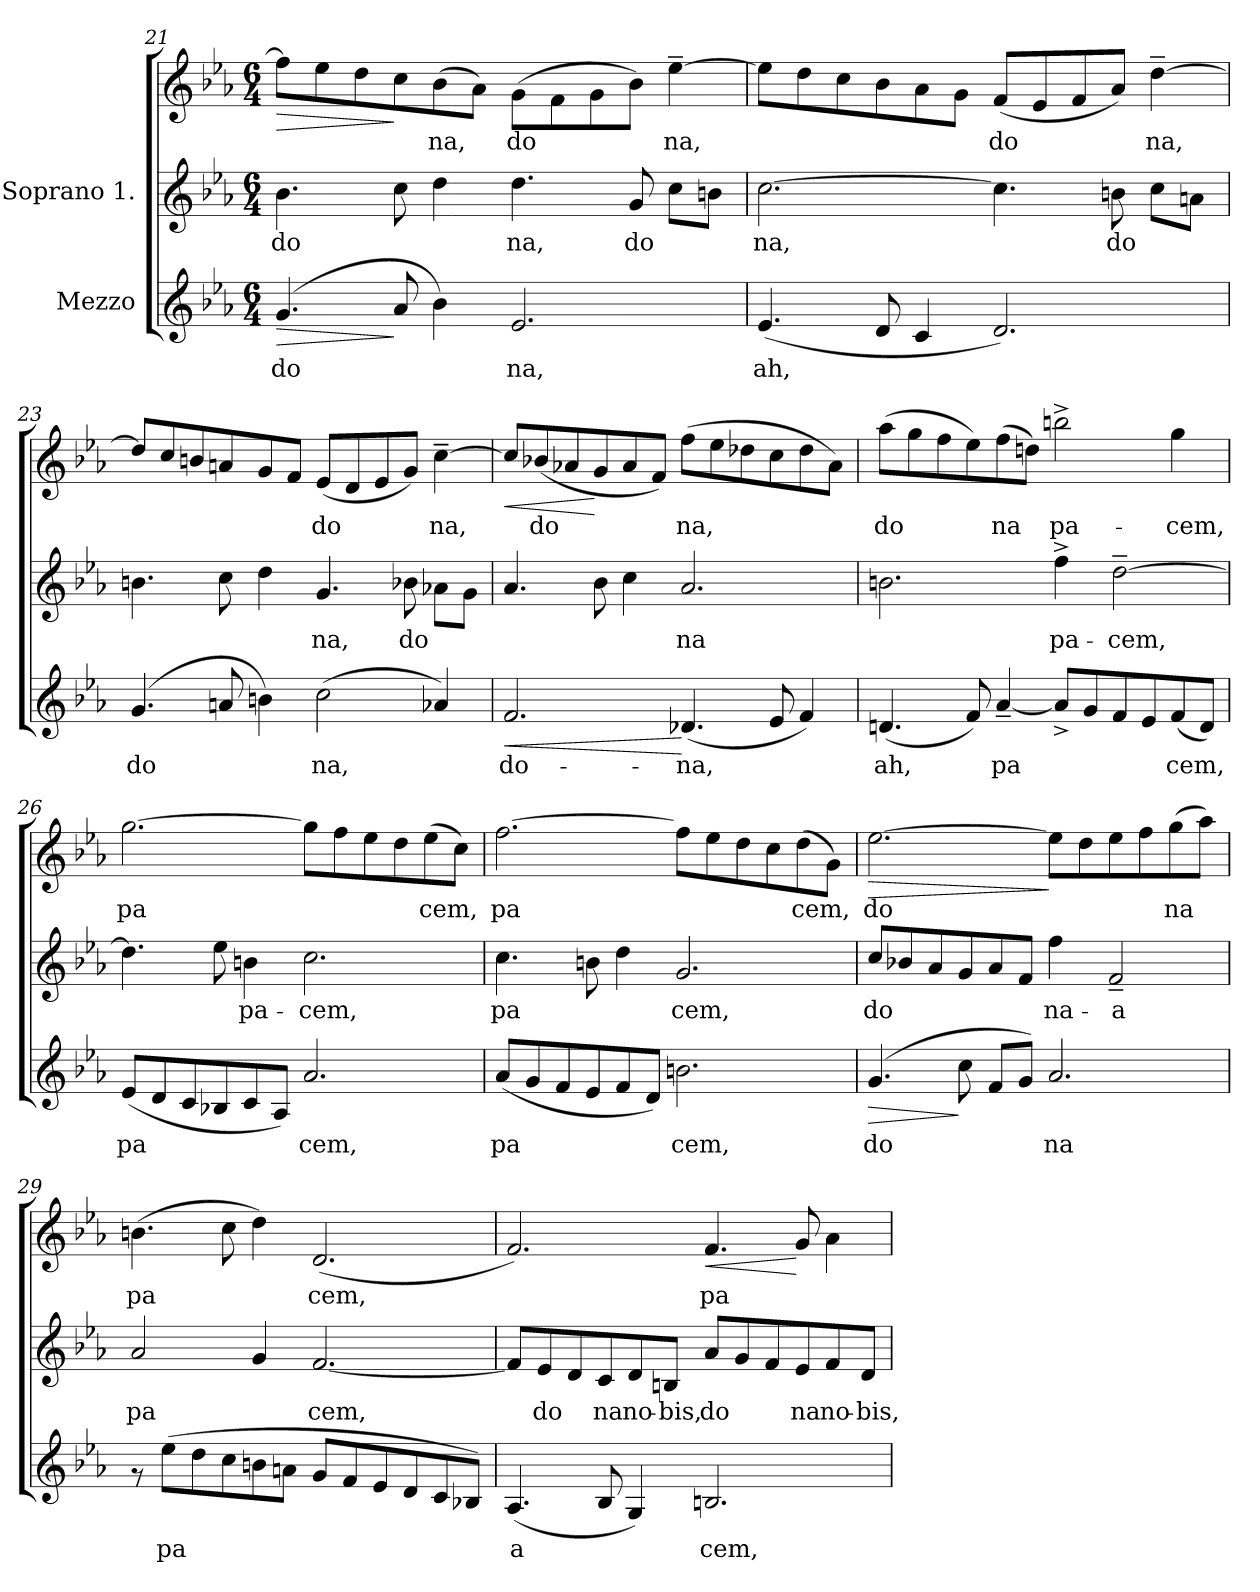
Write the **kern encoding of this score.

**kern	**text	**dynam	**kern	**text	**kern	**text	**dynam
*part2	*part2	*part2	*part1	*part1	*part1	*part1	*part1
*staff3	*staff3	*staff3	*staff2	*staff2	*staff1	*staff1	*staff1/2
*I"Mezzo	*	*	*I"Soprano 1.	*	*	*	*
*clefG2	*	*	*clefG2	*	*clefG2	*	*
*k[b-e-a-]	*	*	*k[b-e-a-]	*	*k[b-e-a-]	*	*
*E-:	*	*	*E-:	*	*E-:	*	*
*M6/4	*	*	*M6/4	*	*M6/4	*	*
=21	=21	=21	=21	=21	=21	=21	=21
!	!LO:LY:b:cj	!LO:HP:b	!	!LO:LY:b:cj	!	!LO:LY:b:cj	!LO:HP:b
(>4.g/	do-	>	4.b-\	do-	8ff\L]	.	>
!	!	!	!	!	!	!LO:LY:b:cj	!
.	.	.	.	.	8ee-\	.	.
!	!	!	!	!	!	!LO:LY:b:cj	!
.	.	.	.	.	8dd\	.	.
!	!LO:LY:b:cj	!	!	!LO:LY:b:cj	!	!LO:LY:b:cj	!
8a-/	-	]	8cc\	-	8cc\	.	]
!	!LO:LY:b:cj	!	!	!LO:LY:b:cj	!	!LO:LY:b:cj	!
4b-\)	.	.	4dd\	.	(>8b-\	na,	.
!	!	!	!	!	!	!LO:LY:b:cj	!
.	.	.	.	.	8a-\J)	.	.
!	!LO:LY:b:cj	!	!	!LO:LY:b:cj	!	!LO:LY:b:cj	!
2.e-/	na,	.	4.dd\	na,	(>8g\L	do-	.
!	!	!	!	!	!	!LO:LY:b:cj	!
.	.	.	.	.	8f\	-	.
!	!	!	!	!	!	!LO:LY:b:cj	!
.	.	.	.	.	8g\	.	.
!	!	!	!	!LO:LY:b:cj	!	!LO:LY:b:cj	!
.	.	.	8g/	do-	8b-\J)	.	.
!	!	!	!	!LO:LY:b:cj	!	!LO:LY:b:cj	!
.	.	.	8cc\L	--	[>4ee-~>\	na,	.
!	!	!	!	!LO:LY:b:cj	!	!	!
.	.	.	8bn\J	--	.	.	.
!!LO:PB:g=z
=22	=22	=22	=22	=22	=22	=22	=22
!	!LO:LY:b:cj	!	!	!LO:LY:b:cj	!	!LO:LY:b:cj	!
(>4.e-/	ah,	.	[>2.cc\	na,	8ee-\L]	-	.
!	!	!	!	!	!	!LO:LY:b:cj	!
.	.	.	.	.	8dd\	.	.
!	!	!	!	!	!	!LO:LY:b:cj	!
.	.	.	.	.	8cc\	.	.
!	!LO:LY:b:cj	!	!	!	!	!LO:LY:b:cj	!
8d/	.	.	.	.	8b-\	.	.
!	!LO:LY:b:cj	!	!	!	!	!LO:LY:b:cj	!
4c/	.	.	.	.	8a-\	.	.
!	!	!	!	!	!	!LO:LY:b:cj	!
.	.	.	.	.	8g\J	.	.
!	!LO:LY:b:cj	!	!	!LO:LY:b:cj	!	!LO:LY:b:cj	!
2.d/)	.	.	4.cc\]	.	(>8f/L	do-	.
!	!	!	!	!	!	!LO:LY:b:cj	!
.	.	.	.	.	8e-/	-	.
!	!	!	!	!	!	!LO:LY:b:cj	!
.	.	.	.	.	8f/	.	.
!	!	!	!	!LO:LY:b:cj	!	!LO:LY:b:cj	!
.	.	.	8bn\	do-	8a-/J)	.	.
!	!	!	!	!LO:LY:b:cj	!	!LO:LY:b:cj	!
.	.	.	8cc\L	--	[>4dd~>\	na,	.
!	!	!	!	!LO:LY:b:cj	!	!	!
.	.	.	8an\J	--	.	.	.
=23	=23	=23	=23	=23	=23	=23	=23
!	!LO:LY:b:cj	!	!	!LO:LY:b:cj	!	!LO:LY:b:cj	!
(>4.g/	do-	.	4.bn\	.	8dd/L]	-	.
!	!	!	!	!	!	!LO:LY:b:cj	!
.	.	.	.	.	8cc/	.	.
!	!	!	!	!	!	!LO:LY:b:cj	!
.	.	.	.	.	8bn/	.	.
!	!LO:LY:b:cj	!	!	!LO:LY:b:cj	!	!LO:LY:b:cj	!
8an/	-	.	8cc\	.	8an/	.	.
!	!LO:LY:b:cj	!	!	!LO:LY:b:cj	!	!LO:LY:b:cj	!
4bn\)	.	.	4dd\	.	8g/	.	.
!	!	!	!	!	!	!LO:LY:b:cj	!
.	.	.	.	.	8f/J	.	.
!	!LO:LY:b:cj	!	!	!LO:LY:b:cj	!	!LO:LY:b:cj	!
(>2cc\	na,	.	4.g/	na,	(>8e-/L	do-	.
!	!	!	!	!	!	!LO:LY:b:cj	!
.	.	.	.	.	8d/	-	.
!	!	!	!	!	!	!LO:LY:b:cj	!
.	.	.	.	.	8e-/	.	.
!	!	!	!	!LO:LY:b:cj	!	!LO:LY:b:cj	!
.	.	.	8b-X\	do-	8g/J)	.	.
!	!LO:LY:b:cj	!	!	!LO:LY:b:cj	!	!LO:LY:b:cj	!
4a-X/)	.	.	8a-X\L	--	[>4cc~>\	na,	.
!	!	!	!	!LO:LY:b:cj	!	!	!
.	.	.	8g\J	--	.	.	.
=24	=24	=24	=24	=24	=24	=24	=24
!	!LO:LY:b:cj	!LO:HP:b	!	!LO:LY:b:cj	!	!LO:LY:b:cj	!LO:HP:b
2.f/	do-	<	4.a-/	.	8cc/L]	-	<
!	!	!	!	!	!	!LO:LY:b:cj	!
.	.	.	.	.	(>8b-X/	do-	.
!	!	!	!	!	!	!LO:LY:b:cj	!
.	.	.	.	.	8a-X/	-	.
!	!	!	!	!LO:LY:b:cj	!	!LO:LY:b:cj	!
.	.	.	8b-\	.	8g/	.	[
!	!	!	!	!LO:LY:b:cj	!	!LO:LY:b:cj	!
.	.	.	4cc\	.	8a-/	.	.
!	!	!	!	!	!	!LO:LY:b:cj	!
.	.	.	.	.	8f/J)	.	.
!	!LO:LY:b:cj	!	!	!LO:LY:b:cj	!	!LO:LY:b:cj	!
(>4.d-X/	-na,	[	2.a-/	na	(>8ff\L	na,	.
!	!	!	!	!	!	!LO:LY:b:cj	!
.	.	.	.	.	8ee-\	.	.
!	!	!	!	!	!	!LO:LY:b:cj	!
.	.	.	.	.	8dd-X\	.	.
!	!LO:LY:b:cj	!	!	!	!	!LO:LY:b:cj	!
8e-/	.	.	.	.	8cc\	.	.
!	!LO:LY:b:cj	!	!	!	!	!LO:LY:b:cj	!
4f/)	.	.	.	.	8dd-\	.	.
!	!	!	!	!	!	!LO:LY:b:cj	!
.	.	.	.	.	8a-\J)	.	.
!!LO:LB:g=z
=25	=25	=25	=25	=25	=25	=25	=25
!	!LO:LY:b:cj	!	!	!LO:LY:b:cj	!	!LO:LY:b:cj	!
(>4.dn/	ah,	.	2.bn\	.	(>8aa-\L	do-	.
!	!	!	!	!	!	!LO:LY:b:cj	!
.	.	.	.	.	8gg\	-	.
!	!	!	!	!	!	!LO:LY:b:cj	!
.	.	.	.	.	8ff\	.	.
!	!LO:LY:b:cj	!	!	!	!	!LO:LY:b:cj	!
8f/)	.	.	.	.	8ee-\)	.	.
!	!LO:LY:b:cj	!	!	!	!	!LO:LY:b:cj	!
[<4a-~</	pa-	.	.	.	(>8ff\	na	.
!	!	!	!	!	!	!LO:LY:b:cj	!
.	.	.	.	.	8ddn\J)	.	.
!	!LO:LY:b:cj	!	!	!LO:LY:b:cj	!	!LO:LY:b:cj	!
8a-^</L]	-	.	4ff^>\	pa-	2bbn^>\	pa-	.
!	!LO:LY:b:cj	!	!	!	!	!	!
8g/	.	.	.	.	.	.	.
!	!LO:LY:b:cj	!	!	!LO:LY:b:cj	!	!	!
8f/	.	.	[>2dd~>\	-cem,	.	.	.
!	!LO:LY:b:cj	!	!	!	!	!	!
8e-/	.	.	.	.	.	.	.
!	!LO:LY:b:cj	!	!	!	!	!LO:LY:b:cj	!
(>8f/	cem,	.	.	.	4gg\	-cem,	.
!	!LO:LY:b:cj	!	!	!	!	!	!
8d/J)	.	.	.	.	.	.	.
=26	=26	=26	=26	=26	=26	=26	=26
!	!LO:LY:b:cj	!	!	!LO:LY:b:cj	!	!LO:LY:b:cj	!
(>8e-/L	pa-	.	4.dd\]	.	[>2.gg\	pa-	.
!	!LO:LY:b:cj	!	!	!	!	!	!
8d/	-	.	.	.	.	.	.
!	!LO:LY:b:cj	!	!	!	!	!	!
8c/	.	.	.	.	.	.	.
!	!LO:LY:b:cj	!	!	!LO:LY:b:cj	!	!	!
8B-X/	.	.	8ee-\	.	.	.	.
!	!LO:LY:b:cj	!	!	!LO:LY:b:cj	!	!	!
8c/	.	.	4bn\	pa-	.	.	.
!	!LO:LY:b:cj	!	!	!	!	!	!
8A-/J)	.	.	.	.	.	.	.
!	!LO:LY:b:cj	!	!	!LO:LY:b:cj	!	!LO:LY:b:cj	!
2.a-/	cem,	.	2.cc\	-cem,	8gg\L]	-	.
!	!	!	!	!	!	!LO:LY:b:cj	!
.	.	.	.	.	8ff\	.	.
!	!	!	!	!	!	!LO:LY:b:cj	!
.	.	.	.	.	8ee-\	.	.
!	!	!	!	!	!	!LO:LY:b:cj	!
.	.	.	.	.	8dd\	.	.
!	!	!	!	!	!	!LO:LY:b:cj	!
.	.	.	.	.	(>8ee-\	cem,	.
!	!	!	!	!	!	!LO:LY:b:cj	!
.	.	.	.	.	8cc\J)	.	.
=27	=27	=27	=27	=27	=27	=27	=27
!	!LO:LY:b:cj	!	!	!LO:LY:b:cj	!	!LO:LY:b:cj	!
(>8a-/L	pa-	.	4.cc\	pa-	[>2.ff\	pa-	.
!	!LO:LY:b:cj	!	!	!	!	!	!
8g/	-	.	.	.	.	.	.
!	!LO:LY:b:cj	!	!	!	!	!	!
8f/	.	.	.	.	.	.	.
!	!LO:LY:b:cj	!	!	!LO:LY:b:cj	!	!	!
8e-/	.	.	8bn\	-	.	.	.
!	!LO:LY:b:cj	!	!	!LO:LY:b:cj	!	!	!
8f/	.	.	4dd\	.	.	.	.
!	!LO:LY:b:cj	!	!	!	!	!	!
8d/J)	.	.	.	.	.	.	.
!	!LO:LY:b:cj	!	!	!LO:LY:b:cj	!	!LO:LY:b:cj	!
2.bn\	cem,	.	2.g/	cem,	8ff\L]	-	.
!	!	!	!	!	!	!LO:LY:b:cj	!
.	.	.	.	.	8ee-\	.	.
!	!	!	!	!	!	!LO:LY:b:cj	!
.	.	.	.	.	8dd\	.	.
!	!	!	!	!	!	!LO:LY:b:cj	!
.	.	.	.	.	8cc\	.	.
!	!	!	!	!	!	!LO:LY:b:cj	!
.	.	.	.	.	(>8dd\	cem,	.
!	!	!	!	!	!	!LO:LY:b:cj	!
.	.	.	.	.	8g\J)	.	.
!!LO:LB:g=z
=28	=28	=28	=28	=28	=28	=28	=28
!	!LO:LY:b:cj	!LO:HP:b	!	!LO:LY:b:cj	!	!LO:LY:b:cj	!LO:HP:b
(>4.g/	do-	>	8cc/L	do-	[>2.ee-\	do-	>
!	!	!	!	!LO:LY:b:cj	!	!	!
.	.	.	8b-X/	-	.	.	.
!	!	!	!	!LO:LY:b:cj	!	!	!
.	.	.	8a-/	.	.	.	.
!	!LO:LY:b:cj	!	!	!LO:LY:b:cj	!	!	!
8cc\	-	]	8g/	.	.	.	.
!	!LO:LY:b:cj	!	!	!LO:LY:b:cj	!	!	!
8f/L	.	.	8a-/	.	.	.	.
!	!LO:LY:b:cj	!	!	!LO:LY:b:cj	!	!	!
8g/J)	.	.	8f/J	.	.	.	.
!	!LO:LY:b:cj	!	!	!LO:LY:b:cj	!	!LO:LY:b:cj	!
2.a-/	na	.	4ff\	na-	8ee-\L]	-	]
!	!	!	!	!	!	!LO:LY:b:cj	!
.	.	.	.	.	8dd\	.	.
!	!	!	!	!LO:LY:b:cj	!	!LO:LY:b:cj	!
.	.	.	2f~</	-a	8ee-\	.	.
!	!	!	!	!	!	!LO:LY:b:cj	!
.	.	.	.	.	8ff\	.	.
!	!	!	!	!	!	!LO:LY:b:cj	!
.	.	.	.	.	(>8gg\	na	.
!	!	!	!	!	!	!LO:LY:b:cj	!
.	.	.	.	.	8aa-\J)	.	.
=29	=29	=29	=29	=29	=29	=29	=29
!	!	!	!	!LO:LY:b:cj	!	!LO:LY:b:cj	!
8rf	.	.	2a-/	pa-	(>4.bn\	pa-	.
!	!LO:LY:b:cj	!	!	!	!	!	!
(>8ee-\L	pa-	.	.	.	.	.	.
!	!LO:LY:b:cj	!	!	!	!	!	!
8dd\	--	.	.	.	.	.	.
!	!LO:LY:b:cj	!	!	!	!	!LO:LY:b:cj	!
8cc\	--	.	.	.	8cc\	-	.
!	!LO:LY:b:cj	!	!	!LO:LY:b:cj	!	!LO:LY:b:cj	!
8bn\	--	.	4g/	-	4dd\)	.	.
!	!LO:LY:b:cj	!	!	!	!	!	!
8an\J	--	.	.	.	.	.	.
!	!LO:LY:b:cj	!	!	!LO:LY:b:cj	!	!LO:LY:b:cj	!
8g/L	--	.	[<2.f/	cem,	(>2.d/	cem,	.
!	!LO:LY:b:cj	!	!	!	!	!	!
8f/	--	.	.	.	.	.	.
!	!LO:LY:b:cj	!	!	!	!	!	!
8e-/	--	.	.	.	.	.	.
!	!LO:LY:b:cj	!	!	!	!	!	!
8d/	--	.	.	.	.	.	.
!	!LO:LY:b:cj	!	!	!	!	!	!
8c/	--	.	.	.	.	.	.
!	!LO:LY:b:cj	!	!	!	!	!	!
8B-X/J)	--	.	.	.	.	.	.
=30	=30	=30	=30	=30	=30	=30	=30
!	!LO:LY:b:cj	!	!	!LO:LY:b:cj	!	!LO:LY:b:cj	!
(>4.A-/	-a-	.	8f/L]	-	2.f/)	.	.
!	!	!	!	!LO:LY:b:cj	!	!	!
.	.	.	8e-/	do-	.	.	.
!	!	!	!	!LO:LY:b:cj	!	!	!
.	.	.	8d/	-	.	.	.
!	!LO:LY:b:cj	!	!	!LO:LY:b:cj	!	!	!
8B-/	-	.	8c/	na	.	.	.
!	!LO:LY:b:cj	!	!	!LO:LY:b:cj	!	!	!
4G/)	.	.	8d/	no-	.	.	.
!	!	!	!	!LO:LY:b:cj	!	!	!
.	.	.	8Bn/J	-bis,	.	.	.
!	!LO:LY:b:cj	!	!	!LO:LY:b:cj	!	!LO:LY:b:cj	!LO:HP:b
2.Bn/	cem,	.	8a-/L	do-	4.f/	pa-	<
!	!	!	!	!LO:LY:b:cj	!	!	!
.	.	.	8g/	-	.	.	.
!	!	!	!	!LO:LY:b:cj	!	!	!
.	.	.	8f/	.	.	.	.
!	!	!	!	!LO:LY:b:cj	!	!LO:LY:b:cj	!
.	.	.	8e-/	na	8g/	--	[
!	!	!	!	!LO:LY:b:cj	!	!LO:LY:b:cj	!
.	.	.	8f/	no-	4a-\	--	.
!	!	!	!	!LO:LY:b:cj	!	!	!
.	.	.	8d/J	-bis,	.	.	.
=	=	=	=	=	=	=	=
*-	*-	*-	*-	*-	*-	*-	*-
